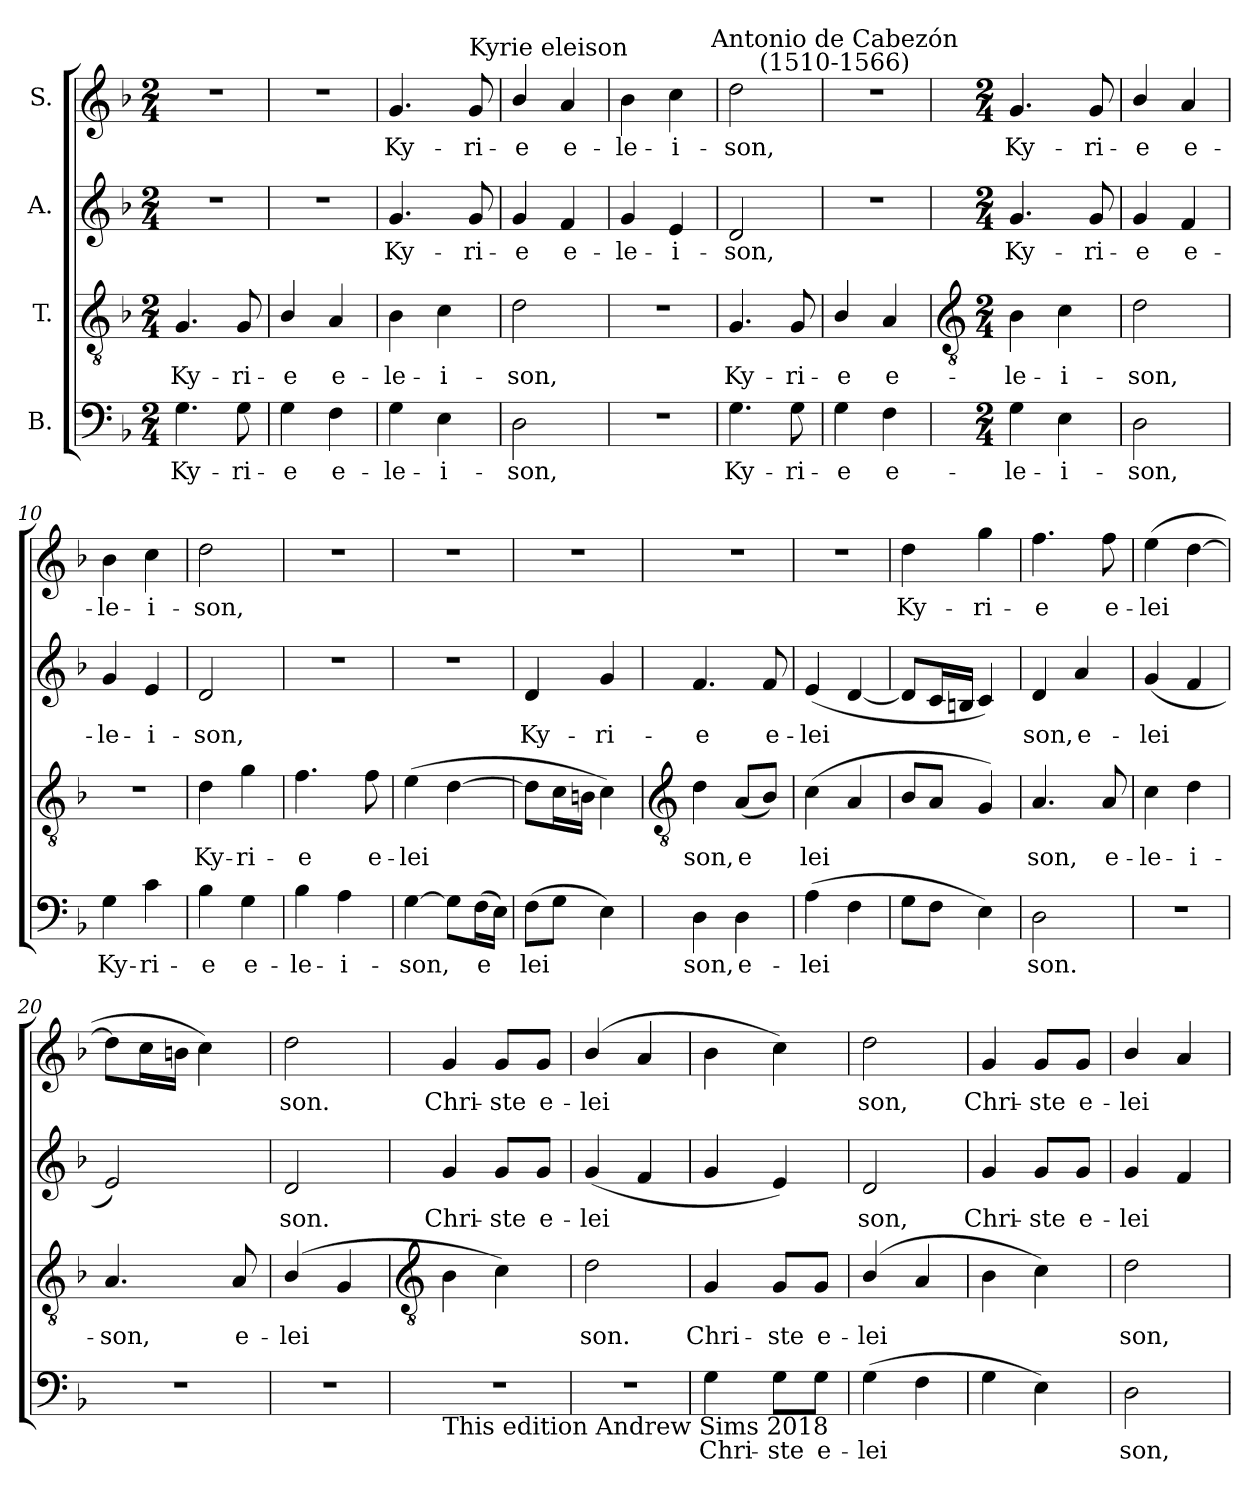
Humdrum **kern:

**kern	**text	**kern	**text	**kern	**text	**kern	**text
*part4	*part4	*part3	*part3	*part2	*part2	*part1	*part1
*staff4	*staff4	*staff3	*staff3	*staff2	*staff2	*staff1	*staff1
*I"B.	*	*I"T.	*	*I"A.	*	*I"S.	*
*clefF4	*	*clefGv2	*	*clefG2	*	*clefG2	*
*k[b-]	*	*k[b-]	*	*k[b-]	*	*k[b-]	*
*F:	*	*F:	*	*F:	*	*F:	*
*M2/4	*	*M2/4	*	*M2/4	*	*M2/4	*
=1	=1	=1	=1	=1	=1	=1	=1
!	!LO:LY:b	!	!LO:LY:b	!LO:N:vis=1	!	!LO:N:vis=1	!
4.G	Ky-	4.G	Ky-	2r	.	2r	.
!	!LO:LY:b	!	!LO:LY:b	!	!	!	!
8G	-ri-	8G	-ri-	.	.	.	.
=2	=2	=2	=2	=2	=2	=2	=2
!	!LO:LY:b	!	!LO:LY:b	!LO:N:vis=1	!	!LO:N:vis=1	!
4G	-e	4B-/	-e	2r	.	2r	.
!	!LO:LY:b	!	!LO:LY:b	!	!	!	!
4F	e-	4A	e-	.	.	.	.
=3	=3	=3	=3	=3	=3	=3	=3
!	!LO:LY:b	!	!LO:LY:b	!	!LO:LY:b	!	!LO:LY:b
4G	-le-	4B-	-le-	4.g	Ky-	4.g	Ky-
!	!LO:LY:b	!	!LO:LY:b	!	!	!	!
4E	-i-	4c	-i-	.	.	.	.
!	!	!	!	!	!	!LO:TX:a:t=Kyrie eleison	!
!	!	!	!	!	!LO:LY:b	!	!LO:LY:b
.	.	.	.	8g	-ri-	8g	-ri-
=4	=4	=4	=4	=4	=4	=4	=4
!	!LO:LY:b	!	!LO:LY:b	!	!LO:LY:b	!	!LO:LY:b
2D	-son,	2d	-son,	4g	-e	4b-/	-e
!	!	!	!	!	!LO:LY:b	!	!LO:LY:b
.	.	.	.	4f	e-	4a	e-
=5	=5	=5	=5	=5	=5	=5	=5
!LO:N:vis=1	!	!LO:N:vis=1	!	!	!LO:LY:b	!	!LO:LY:b
2r	.	2r	.	4g	-le-	4b-	-le-
!	!	!	!	!	!LO:LY:b	!	!LO:LY:b
.	.	.	.	4e	-i-	4cc	-i-
=6	=6	=6	=6	=6	=6	=6	=6
!	!LO:LY:b	!	!LO:LY:b	!	!LO:LY:b	!	!LO:LY:b
4.G	Ky-	4.G	Ky-	2d	-son,	2dd	-son,
!	!LO:LY:b	!	!LO:LY:b	!	!	!	!
8G	-ri-	8G	-ri-	.	.	.	.
=7	=7	=7	=7	=7	=7	=7	=7
!	!	!	!	!	!	!LO:TX:a:cj:t=Antonio de Cabezón\n(1510-1566)	!
!	!LO:LY:b	!	!LO:LY:b	!LO:N:vis=1	!	!LO:N:vis=1	!
4G	-e	4B-/	-e	2r	.	2r	.
!	!LO:LY:b	!	!LO:LY:b	!	!	!	!
4F	e-	4A	e-	.	.	.	.
!!LO:LB:g=z
=8	=8	=8	=8	=8	=8	=8	=8
*	*	*clefGv2	*	*	*	*	*
*M2/4	*	*M2/4	*	*M2/4	*	*M2/4	*
!	!LO:LY:b	!	!LO:LY:b	!	!LO:LY:b	!	!LO:LY:b
4G	-le-	4B-	-le-	4.g	Ky-	4.g	Ky-
!	!LO:LY:b	!	!LO:LY:b	!	!	!	!
4E	-i-	4c	-i-	.	.	.	.
!	!	!	!	!	!LO:LY:b	!	!LO:LY:b
.	.	.	.	8g	-ri-	8g	-ri-
=9	=9	=9	=9	=9	=9	=9	=9
!	!LO:LY:b	!	!LO:LY:b	!	!LO:LY:b	!	!LO:LY:b
2D	-son,	2d	-son,	4g	-e	4b-/	-e
!	!	!	!	!	!LO:LY:b	!	!LO:LY:b
.	.	.	.	4f	e-	4a	e-
=10	=10	=10	=10	=10	=10	=10	=10
!	!LO:LY:b	!LO:N:vis=1	!	!	!LO:LY:b	!	!LO:LY:b
4G	Ky-	2r	.	4g	-le-	4b-	-le-
!	!LO:LY:b	!	!	!	!LO:LY:b	!	!LO:LY:b
4c	-ri-	.	.	4e	-i-	4cc	-i-
=11	=11	=11	=11	=11	=11	=11	=11
!	!LO:LY:b	!	!LO:LY:b	!	!LO:LY:b	!	!LO:LY:b
4B-	-e	4d	Ky-	2d	-son,	2dd	-son,
!	!LO:LY:b	!	!LO:LY:b	!	!	!	!
4G	e-	4g	-ri-	.	.	.	.
=12	=12	=12	=12	=12	=12	=12	=12
!	!LO:LY:b	!	!LO:LY:b	!LO:N:vis=1	!	!LO:N:vis=1	!
4B-	-le-	4.f	-e	2r	.	2r	.
!	!LO:LY:b	!	!	!	!	!	!
4A	-i-	.	.	.	.	.	.
!	!	!	!LO:LY:b	!	!	!	!
.	.	8f	e-	.	.	.	.
=13	=13	=13	=13	=13	=13	=13	=13
!	!LO:LY:b	!	!LO:LY:b	!LO:N:vis=1	!	!LO:N:vis=1	!
[4G	-son,	(>4e	-lei	2r	.	2r	.
8GL]	.	[4d	.	.	.	.	.
!	!LO:LY:b	!	!	!	!	!	!
(>16FL	e	.	.	.	.	.	.
16EJJ)	.	.	.	.	.	.	.
=14	=14	=14	=14	=14	=14	=14	=14
!	!LO:LY:b	!	!	!	!LO:LY:b	!LO:N:vis=1	!
(>8FL	lei	8dL]	.	4d	Ky-	2r	.
8GJ	.	16cL	.	.	.	.	.
.	.	16BnJJ	.	.	.	.	.
!	!	!	!	!	!LO:LY:b	!	!
4E)	.	4c)	.	4g	-ri-	.	.
!!LO:LB:g=z
=15	=15	=15	=15	=15	=15	=15	=15
*	*	*clefGv2	*	*	*	*	*
!	!LO:LY:b	!	!LO:LY:b	!	!LO:LY:b	!LO:N:vis=1	!
4D	son,	4d	son,	4.f	-e	2r	.
!	!LO:LY:b	!	!LO:LY:b	!	!	!	!
4D	e-	(<8AL	e	.	.	.	.
!	!	!	!	!	!LO:LY:b	!	!
.	.	8B-J)	.	8f	e-	.	.
=16	=16	=16	=16	=16	=16	=16	=16
!	!LO:LY:b	!	!LO:LY:b	!	!LO:LY:b	!LO:N:vis=1	!
(>4A	-lei	(<4c	lei	(<4e	-lei	2r	.
4F	.	4A	.	[4d	.	.	.
=17	=17	=17	=17	=17	=17	=17	=17
!	!	!	!	!	!	!	!LO:LY:b
8GL	.	8B-L	.	8dL]	.	4dd	Ky-
8FJ	.	8AJ	.	16cL	.	.	.
.	.	.	.	16BnJJ	.	.	.
!	!	!	!	!	!	!	!LO:LY:b
4E)	.	4G)	.	4c)	.	4gg	-ri-
=18	=18	=18	=18	=18	=18	=18	=18
!	!LO:LY:b	!	!LO:LY:b	!	!LO:LY:b	!	!LO:LY:b
2D	son.	4.A	son,	4d	son,	4.ff	-e
!	!	!	!	!	!LO:LY:b	!	!
.	.	.	.	4a	e-	.	.
!	!	!	!LO:LY:b	!	!	!	!LO:LY:b
.	.	8A	e-	.	.	8ff	e-
=19	=19	=19	=19	=19	=19	=19	=19
!LO:N:vis=1	!	!	!LO:LY:b	!	!LO:LY:b	!	!LO:LY:b
2r	.	4c	-le-	(<4g	-lei	(>4ee	-lei
!	!	!	!LO:LY:b	!	!	!	!
.	.	4d	-i-	4f	.	[4dd	.
=20	=20	=20	=20	=20	=20	=20	=20
!LO:N:vis=1	!	!	!LO:LY:b	!	!	!	!
2r	.	4.A	-son,	2e)	.	8ddL]	.
.	.	.	.	.	.	16ccL	.
.	.	.	.	.	.	16bnJJ	.
.	.	.	.	.	.	4cc)	.
!	!	!	!LO:LY:b	!	!	!	!
.	.	8A	e-	.	.	.	.
=21	=21	=21	=21	=21	=21	=21	=21
!LO:N:vis=1	!	!	!LO:LY:b	!	!LO:LY:b	!	!LO:LY:b
2r	.	(>4B-/	-lei	2d	son.	2dd	son.
.	.	4G/	.	.	.	.	.
!!LO:LB:g=z
=22	=22	=22	=22	=22	=22	=22	=22
*	*	*clefGv2	*	*	*	*	*
!LO:TX:b:t=This edition  Andrew Sims 2018	!	!	!	!	!	!	!
!LO:N:vis=1	!	!	!	!	!LO:LY:b	!	!LO:LY:b
2r	.	4B-	.	4g	Chri-	4g	Chri-
!	!	!	!	!	!LO:LY:b	!	!LO:LY:b
.	.	4c)	.	8gL	-ste	8gL	-ste
!	!	!	!	!	!LO:LY:b	!	!LO:LY:b
.	.	.	.	8gJ	e-	8gJ	e-
=23	=23	=23	=23	=23	=23	=23	=23
!LO:N:vis=1	!	!	!LO:LY:b	!	!LO:LY:b	!	!LO:LY:b
2r	.	2d	son.	(<4g	-lei	(>4b-/	-lei
.	.	.	.	4f	.	4a	.
=24	=24	=24	=24	=24	=24	=24	=24
!	!LO:LY:b	!	!LO:LY:b	!	!	!	!
4G	Chri-	4G	Chri-	4g	.	4b-	.
!	!LO:LY:b	!	!LO:LY:b	!	!	!	!
8GL	-ste	8GL	-ste	4e)	.	4cc)	.
!	!LO:LY:b	!	!LO:LY:b	!	!	!	!
8GJ	e-	8GJ	e-	.	.	.	.
=25	=25	=25	=25	=25	=25	=25	=25
!	!LO:LY:b	!	!LO:LY:b	!	!LO:LY:b	!	!LO:LY:b
(>4G	-lei	(>4B-/	-lei	2d	son,	2dd	son,
4F	.	4A	.	.	.	.	.
=26	=26	=26	=26	=26	=26	=26	=26
!	!	!	!	!	!LO:LY:b	!	!LO:LY:b
4G	.	4B-	.	4g	Chri-	4g	Chri-
!	!	!	!	!	!LO:LY:b	!	!LO:LY:b
4E)	.	4c)	.	8gL	-ste	8gL	-ste
!	!	!	!	!	!LO:LY:b	!	!LO:LY:b
.	.	.	.	8gJ	e-	8gJ	e-
=27	=27	=27	=27	=27	=27	=27	=27
!	!LO:LY:b	!	!LO:LY:b	!	!LO:LY:b	!	!LO:LY:b
2D	son,	2d	son,	4g	-lei	4b-/	-lei
.	.	.	.	4f	.	4a	.
=	=	=	=	=	=	=	=
*-	*-	*-	*-	*-	*-	*-	*-
